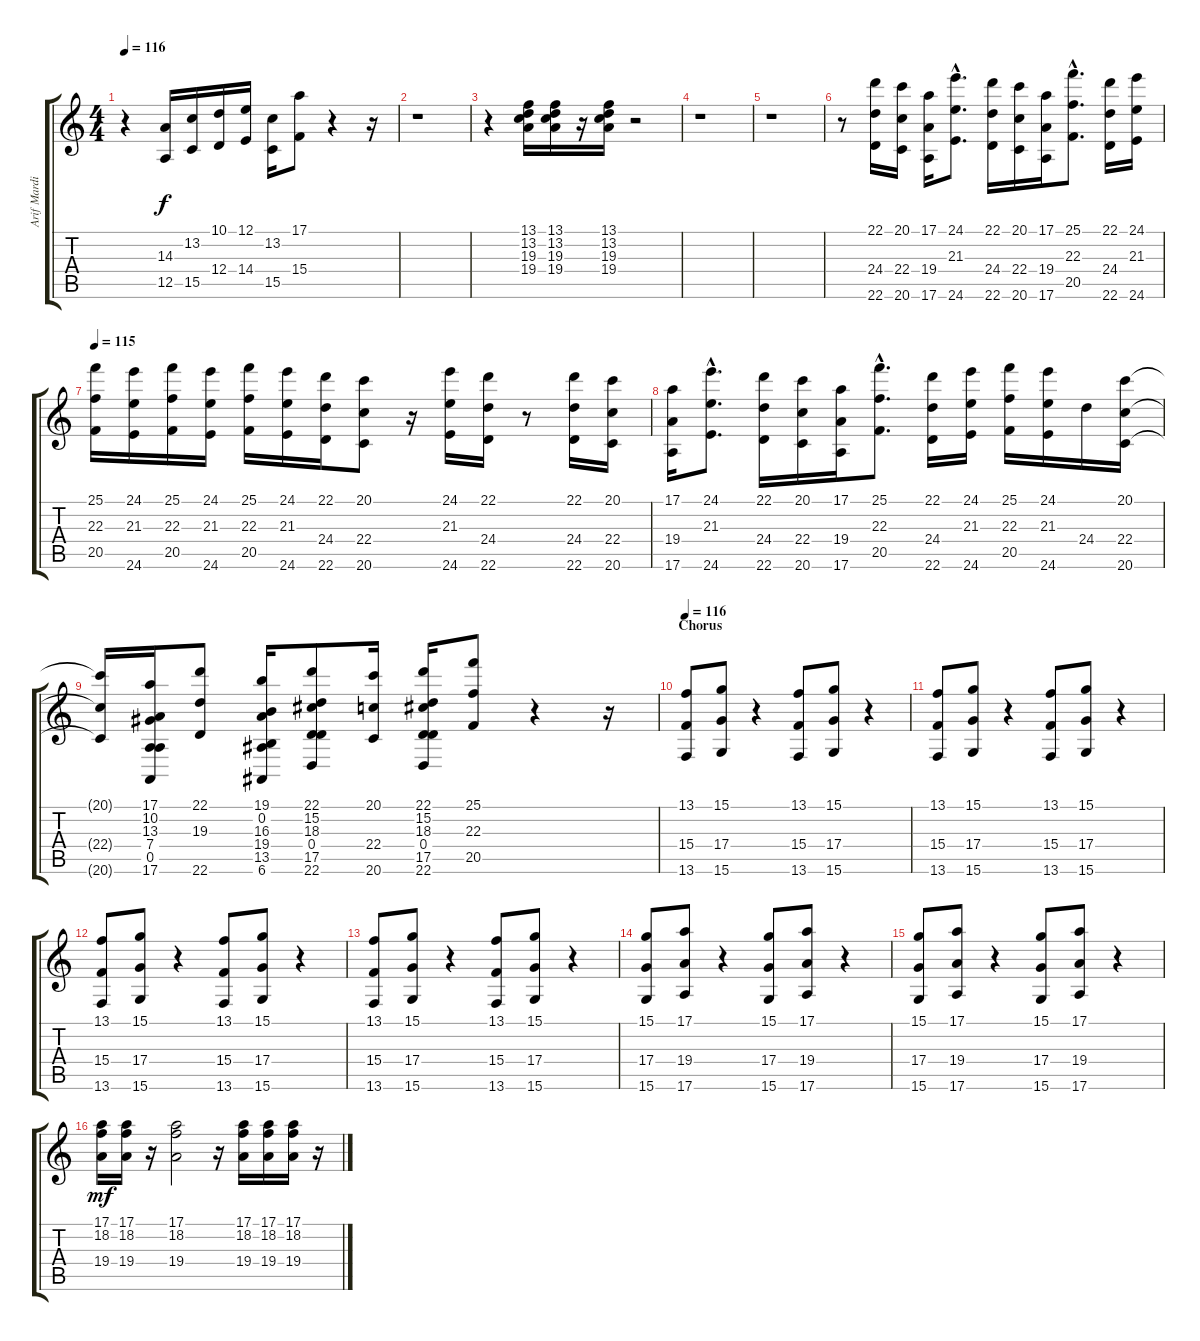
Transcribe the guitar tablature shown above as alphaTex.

\track ("Arif Mardin" "Arif Mardi") {instrument brasssection}
\staff {score tabs}
\tuning (E4 B3 G3 D3 A2 E2) {hide}
\ts (4 4)
\tempo 116
\clef g2
\ks c
r.4{dy f} (14.3 12.5).16 (13.2 15.5).16 (10.1 12.4).16 (12.1 14.4).16 (13.2 15.5).16 (17.1 15.4).8 r.4 r.16 |
r.1 |
r.4 (13.1 13.2 19.3 19.4).16 (13.1 13.2 19.3 19.4).16 r.16 (13.1 13.2 19.3 19.4).16 r.2 |
r.1 |
r.1 |
r.8 (22.1 24.4 22.6).16 (20.1 22.4 20.6).16 (17.1 19.4 17.6).16 (24.1{hac} 21.3{hac} 24.6{hac}).8{d} (22.1 24.4 22.6).16 (20.1 22.4 20.6).16 (17.1 19.4 17.6).16 (25.1{hac} 22.3{hac} 20.5{hac}).8{d} (22.1 24.4 22.6).16 (24.1 21.3 24.6).16 |
\tempo 115
(25.1 22.3 20.5).16 (24.1 21.3 24.6).16 (25.1 22.3 20.5).16 (24.1 21.3 24.6).16 (25.1 22.3 20.5).16 (24.1 21.3 24.6).16 (22.1 24.4 22.6).16 (20.1 22.4 20.6).8 r.16 (24.1 21.3 24.6).16 (22.1 24.4 22.6).16 r.8 (22.1 24.4 22.6).16 (20.1 22.4 20.6).16 |
(17.1 19.4 17.6).16 (24.1{hac} 21.3{hac} 24.6{hac}).8{d} (22.1 24.4 22.6).16 (20.1 22.4 20.6).16 (17.1 19.4 17.6).16 (25.1{hac} 22.3{hac} 20.5{hac}).8{d} (22.1 24.4 22.6).16 (24.1 21.3 24.6).16 (25.1 22.3 20.5).16 (24.1 21.3 24.6).16 24.4.16 (20.1 22.4 20.6).16 |
(20.1{t} 22.4{t} 20.6{t}).16 (17.1 10.2 13.3 7.4 0.5 17.6).16 (22.1 19.3 22.6).8 (19.1 0.2 16.3 19.4 13.5 6.6).16 (22.1 15.2 18.3 0.4 17.5 22.6).8 (20.1 22.4 20.6).16 (22.1 15.2 18.3 0.4 17.5 22.6).16 (25.1 22.3 20.5).8 r.4 r.16 |
\section ("" "Chorus")
\tempo 116
(13.1 15.4 13.6).8 (15.1 17.4 15.6).8 r.4 (13.1 15.4 13.6).8 (15.1 17.4 15.6).8 r.4 |
(13.1 15.4 13.6).8 (15.1 17.4 15.6).8 r.4 (13.1 15.4 13.6).8 (15.1 17.4 15.6).8 r.4 |
(13.1 15.4 13.6).8 (15.1 17.4 15.6).8 r.4 (13.1 15.4 13.6).8 (15.1 17.4 15.6).8 r.4 |
(13.1 15.4 13.6).8 (15.1 17.4 15.6).8 r.4 (13.1 15.4 13.6).8 (15.1 17.4 15.6).8 r.4 |
(15.1 17.4 15.6).8 (17.1 19.4 17.6).8 r.4 (15.1 17.4 15.6).8 (17.1 19.4 17.6).8 r.4 |
(15.1 17.4 15.6).8 (17.1 19.4 17.6).8 r.4 (15.1 17.4 15.6).8 (17.1 19.4 17.6).8 r.4 |
(17.1 18.2 19.4).16{dy mf} (17.1 18.2 19.4).16 r.16 (17.1 18.2 19.4).2 r.16 (17.1 18.2 19.4).16 (17.1 18.2 19.4).16 (17.1 18.2 19.4).16 r.16
